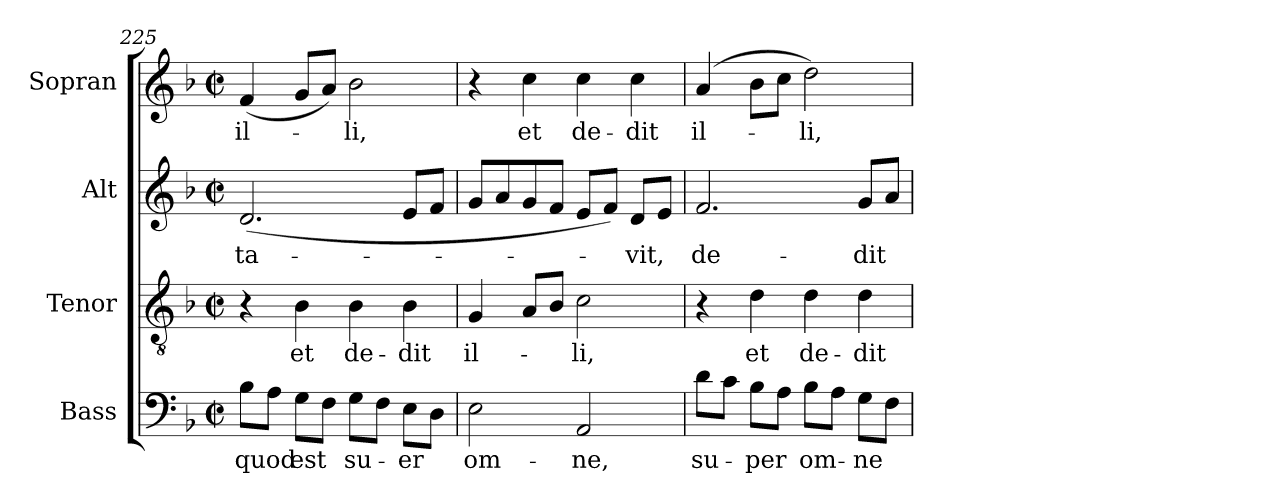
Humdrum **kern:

**kern	**text	**kern	**text	**kern	**text	**kern	**text
*part4	*part4	*part3	*part3	*part2	*part2	*part1	*part1
*staff4	*staff4	*staff3	*staff3	*staff2	*staff2	*staff1	*staff1
*I"Bass	*	*I"Tenor	*	*I"Alt	*	*I"Sopran	*
*I'B.	*	*I'T.	*	*I'A.	*	*I'S.	*
!!LO:LB:g=z
*clefF4	*	*clefGv2	*	*clefG2	*	*clefG2	*
*k[b-]	*	*k[b-]	*	*k[b-]	*	*k[b-]	*
*F:	*	*F:	*	*F:	*	*F:	*
*M2/2	*	*M2/2	*	*M2/2	*	*M2/2	*
*met(c|)	*	*met(c|)	*	*met(c|)	*	*met(c|)	*
=225	=225	=225	=225	=225	=225	=225	=225
!	!LO:LY:b	!	!	!	!LO:LY:b	!	!LO:LY:b
8B-\L	quod	4r	.	(<2.d/	-ta-	(<4f/	il-
8A\J	.	.	.	.	.	.	.
!	!LO:LY:b	!	!LO:LY:b	!	!	!	!
8G\L	est	4B-\	et	.	.	8g/L	.
8F\J	.	.	.	.	.	8a/J)	.
!	!LO:LY:b	!	!LO:LY:b	!	!	!	!LO:LY:b
8G\L	su-	4B-\	de-	.	.	2b-\	-li,
8F\J	.	.	.	.	.	.	.
!	!LO:LY:b	!	!LO:LY:b	!	!	!	!
8E\L	-er	4B-\	-dit	8e/L	.	.	.
8D\J	.	.	.	8f/J	.	.	.
=226	=226	=226	=226	=226	=226	=226	=226
!	!LO:LY:b	!	!LO:LY:b	!	!	!	!
2E\	om-	4G/	il-	8g/L	.	4r	.
.	.	.	.	8a/	.	.	.
!	!	!	!	!	!	!	!LO:LY:b
.	.	8A/L	.	8g/	.	4cc\	et
.	.	8B-/J	.	8f/J	.	.	.
!	!LO:LY:b	!	!LO:LY:b	!	!	!	!LO:LY:b
2AA/	-ne,	2c\	-li,	8e/L	.	4cc\	de-
.	.	.	.	8f/J)	.	.	.
!	!	!	!	!	!LO:LY:b	!	!LO:LY:b
.	.	.	.	8d/L	-vit,	4cc\	-dit
.	.	.	.	8e/J	.	.	.
=227	=227	=227	=227	=227	=227	=227	=227
!	!LO:LY:b	!	!	!	!LO:LY:b	!	!LO:LY:b
8d\L	su-	4r	.	2.f/	de-	(4a/	il-
8c\J	.	.	.	.	.	.	.
!	!LO:LY:b	!	!LO:LY:b	!	!	!	!
8B-\L	-per	4d\	et	.	.	8b-\L	.
8A\J	.	.	.	.	.	8cc\J	.
!	!LO:LY:b	!	!LO:LY:b	!	!	!	!LO:LY:b
8B-\L	om-	4d\	de-	.	.	2dd\)	-li,
8A\J	.	.	.	.	.	.	.
!	!LO:LY:b	!	!LO:LY:b	!	!LO:LY:b	!	!
8G\L	-ne	4d\	-dit	8g/L	-dit	.	.
8F\J	.	.	.	8a/J	.	.	.
=	=	=	=	=	=	=	=
*-	*-	*-	*-	*-	*-	*-	*-
